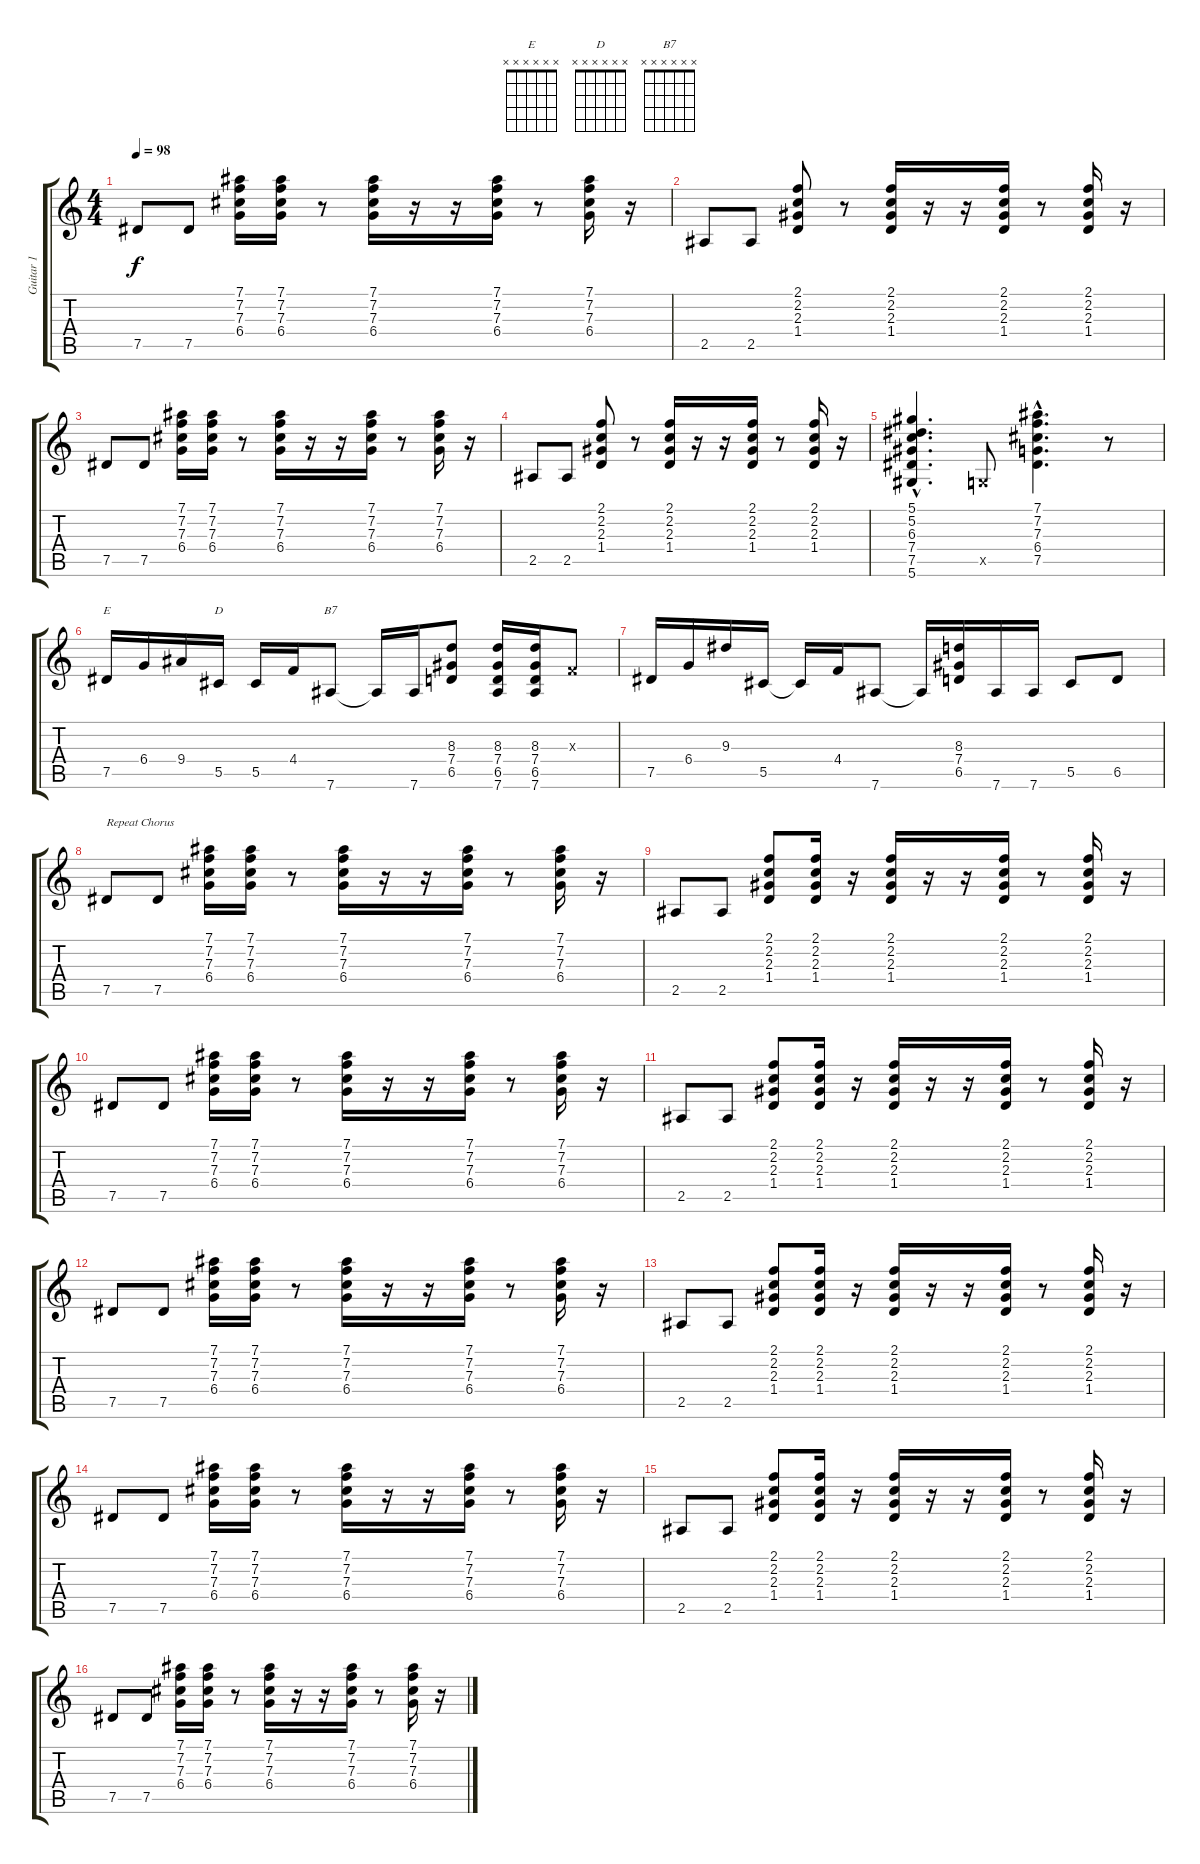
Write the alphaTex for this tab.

\track ("Guitar 1" "Guitar 1") {instrument overdrivenguitar}
\staff {score tabs}
\tuning (Eb4 Bb3 Gb3 Db3 Ab2 Eb2) {hide}
\chord ("E" x x x x x x) {firstfret 0}
\chord ("D" x x x x x x) {firstfret 0}
\chord ("B7" x x x x x x) {firstfret 0}
\ts (4 4)
\tempo 98
\clef g2
\ks c
7.5.8{dy f} 7.5.8 (7.1 7.2 7.3 6.4).16 (7.1 7.2 7.3 6.4).16 r.8 (7.1 7.2 7.3 6.4).16 r.16 r.16 (7.1 7.2 7.3 6.4).16 r.8 (7.1 7.2 7.3 6.4).16 r.16 |
2.5.8 2.5.8 (2.1 2.2 2.3 1.4).8 r.8 (2.1 2.2 2.3 1.4).16 r.16 r.16 (2.1 2.2 2.3 1.4).16 r.8 (2.1 2.2 2.3 1.4).16 r.16 |
7.5.8 7.5.8 (7.1 7.2 7.3 6.4).16 (7.1 7.2 7.3 6.4).16 r.8 (7.1 7.2 7.3 6.4).16 r.16 r.16 (7.1 7.2 7.3 6.4).16 r.8 (7.1 7.2 7.3 6.4).16 r.16 |
2.5.8 2.5.8 (2.1 2.2 2.3 1.4).8 r.8 (2.1 2.2 2.3 1.4).16 r.16 r.16 (2.1 2.2 2.3 1.4).16 r.8 (2.1 2.2 2.3 1.4).16 r.16 |
(5.1{hac} 5.2{hac} 6.3{hac} 7.4{hac} 7.5{hac} 5.6{hac}).4{d} -1.5{x}.8 (7.1{hac} 7.2{hac} 7.3{hac} 6.4{hac} 7.5{hac}).4{d} r.8 |
7.5.16{ch "E"} 6.4.16 9.4.16 5.5.16{ch "D"} 5.5.16 4.4.16 7.6.8{ch "B7"} 7.6{t}.16 7.6.16 (8.3 7.4 6.5).8 (8.3 7.4 6.5 7.6).16 (8.3 7.4 6.5 7.6).16 -1.3{x}.8 |
7.5.16 6.4.16 9.3.16 5.5.16 5.5{t}.16 4.4.16 7.6.8 7.6{t}.16 (8.3 7.4 6.5).16 7.6.16 7.6.16 5.5.8 6.5.8 |
7.5.8{txt "Repeat Chorus"} 7.5.8 (7.1 7.2 7.3 6.4).16 (7.1 7.2 7.3 6.4).16 r.8 (7.1 7.2 7.3 6.4).16 r.16 r.16 (7.1 7.2 7.3 6.4).16 r.8 (7.1 7.2 7.3 6.4).16 r.16 |
2.5.8 2.5.8 (2.1 2.2 2.3 1.4).8 (2.1 2.2 2.3 1.4).16 r.16 (2.1 2.2 2.3 1.4).16 r.16 r.16 (2.1 2.2 2.3 1.4).16 r.8 (2.1 2.2 2.3 1.4).16 r.16 |
7.5.8 7.5.8 (7.1 7.2 7.3 6.4).16 (7.1 7.2 7.3 6.4).16 r.8 (7.1 7.2 7.3 6.4).16 r.16 r.16 (7.1 7.2 7.3 6.4).16 r.8 (7.1 7.2 7.3 6.4).16 r.16 |
2.5.8 2.5.8 (2.1 2.2 2.3 1.4).8 (2.1 2.2 2.3 1.4).16 r.16 (2.1 2.2 2.3 1.4).16 r.16 r.16 (2.1 2.2 2.3 1.4).16 r.8 (2.1 2.2 2.3 1.4).16 r.16 |
7.5.8 7.5.8 (7.1 7.2 7.3 6.4).16 (7.1 7.2 7.3 6.4).16 r.8 (7.1 7.2 7.3 6.4).16 r.16 r.16 (7.1 7.2 7.3 6.4).16 r.8 (7.1 7.2 7.3 6.4).16 r.16 |
2.5.8 2.5.8 (2.1 2.2 2.3 1.4).8 (2.1 2.2 2.3 1.4).16 r.16 (2.1 2.2 2.3 1.4).16 r.16 r.16 (2.1 2.2 2.3 1.4).16 r.8 (2.1 2.2 2.3 1.4).16 r.16 |
7.5.8 7.5.8 (7.1 7.2 7.3 6.4).16 (7.1 7.2 7.3 6.4).16 r.8 (7.1 7.2 7.3 6.4).16 r.16 r.16 (7.1 7.2 7.3 6.4).16 r.8 (7.1 7.2 7.3 6.4).16 r.16 |
2.5.8 2.5.8 (2.1 2.2 2.3 1.4).8 (2.1 2.2 2.3 1.4).16 r.16 (2.1 2.2 2.3 1.4).16 r.16 r.16 (2.1 2.2 2.3 1.4).16 r.8 (2.1 2.2 2.3 1.4).16 r.16 |
7.5.8 7.5.8 (7.1 7.2 7.3 6.4).16 (7.1 7.2 7.3 6.4).16 r.8 (7.1 7.2 7.3 6.4).16 r.16 r.16 (7.1 7.2 7.3 6.4).16 r.8 (7.1 7.2 7.3 6.4).16 r.16
